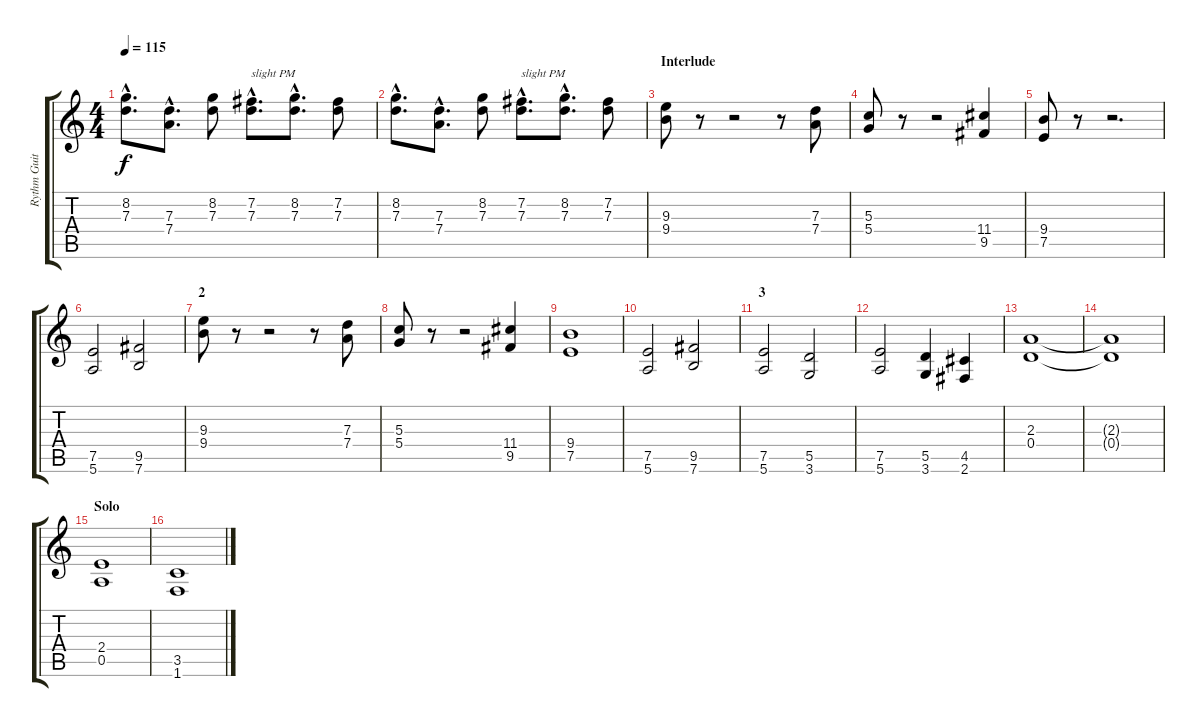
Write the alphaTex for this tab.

\track ("Rythm Guitar" "Rythm Guit") {instrument distortionguitar}
\staff {score tabs}
\tuning (E4 B3 G3 D3 A2 E2) {hide}
\ts (4 4)
\tempo 115
\clef g2
\ks c
(8.2{hac} 7.3{hac}).8{d dy f} (7.3{hac} 7.4{hac}).8{d} (8.2 7.3).8 (7.2{hac} 7.3{hac}).8{d txt "slight PM" volume 11} (8.2{hac} 7.3{hac}).8{d volume 14} (7.2 7.3).8 |
(8.2{hac} 7.3{hac}).8{d} (7.3{hac} 7.4{hac}).8{d} (8.2 7.3).8 (7.2{hac} 7.3{hac}).8{d txt "slight PM" volume 11} (8.2{hac} 7.3{hac}).8{d volume 14} (7.2 7.3).8 |
\section ("" "Interlude")
(9.3 9.4).8 r.8 r.2 r.8 (7.3 7.4).8 |
(5.3 5.4).8 r.8 r.2 (11.4 9.5).4 |
(9.4 7.5).8 r.8 r.2{d} |
(7.5 5.6).2 (9.5 7.6).2 |
\section ("" "2")
(9.3 9.4).8 r.8 r.2 r.8 (7.3 7.4).8 |
(5.3 5.4).8 r.8 r.2 (11.4 9.5).4 |
(9.4 7.5).1 |
(7.5 5.6).2 (9.5 7.6).2 |
\section ("" "3")
(7.5 5.6).2 (5.5 3.6).2 |
(7.5 5.6).2 (5.5 3.6).4 (4.5 2.6).4 |
(2.3 0.4).1 |
(2.3{t} 0.4{t}).1 |
\section ("" "Solo")
(2.4 0.5).1 |
(3.5 1.6).1
